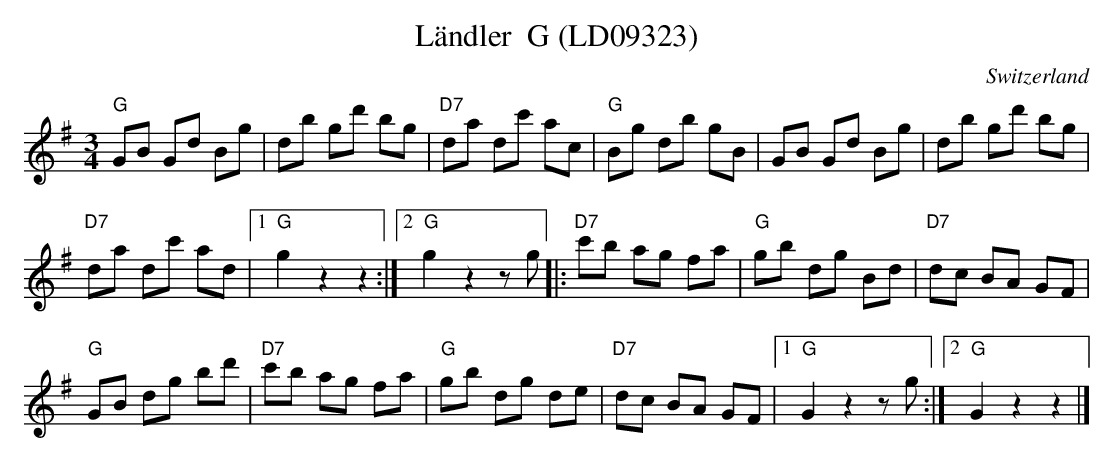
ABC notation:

X:1
T:L\"andler  G (LD09323)
M:3/4
L:1/8
O:Switzerland
K:G major
"G"GB Gd Bg | db gd' bg | "D7"da dc' ac | "G"Bg db gB | GB Gd Bg | db gd' bg |
"D7"da dc' ad |1 "G"g2z2z2 :|2 "G"g2z2zg |: "D7"c'b ag fa | "G"gb dg Bd | "D7"dc BA GF |
"G"GB dg bd' | "D7"c'b ag fa | "G"gb dg de | "D7"dc BA GF |1 "G"G2z2zg :|2 "G"G2z2z2 |]
